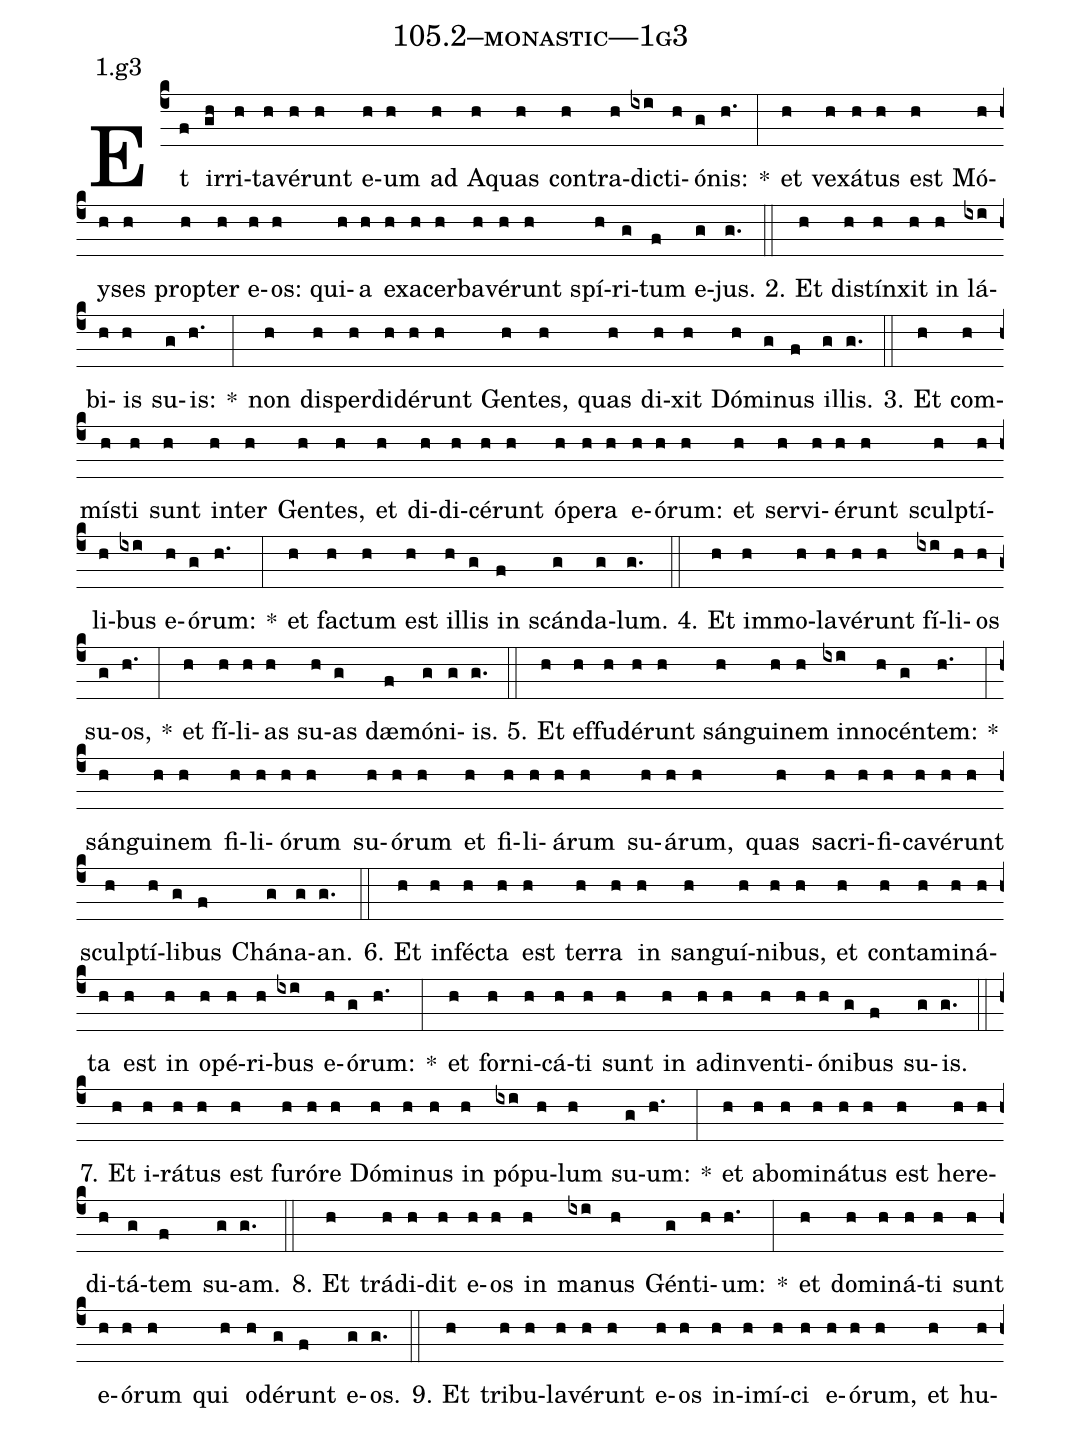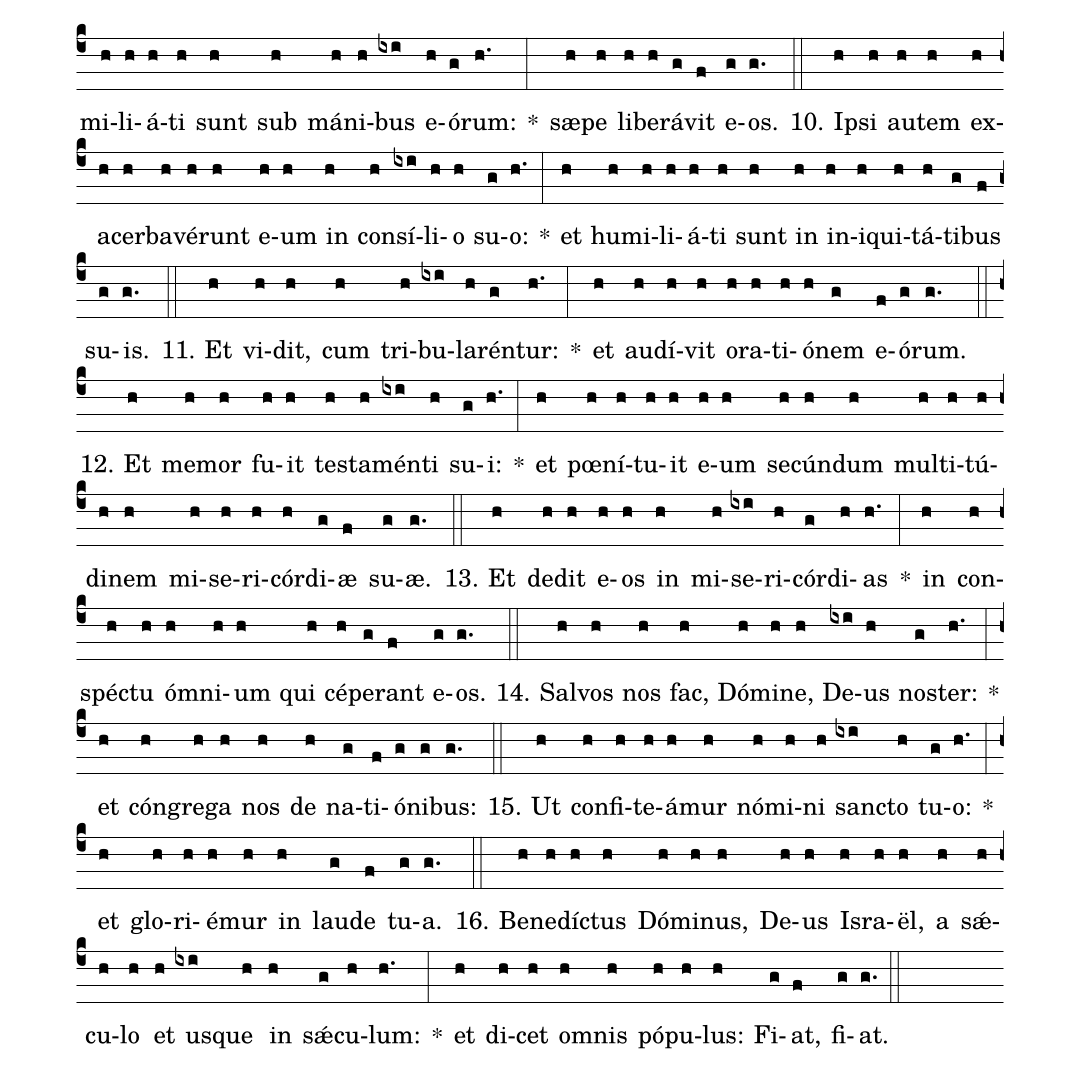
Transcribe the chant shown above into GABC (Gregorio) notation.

name: 105.2--monastic---1g3;
annotation: 1.g3;
%%
(c4)Et(f) ir(gh)ri(h)ta(h)vé(h)runt(h) e(h)um(h) ad(h) A(h)quas(h) con(h)tra(h)dic(ixi)ti(h)ó(g)nis:(h.) *(:) et(h) ve(h)xá(h)tus(h) est(h) Mó(h)y(h)ses(h) prop(h)ter(h) e(h)os:(h) qui(h)a(h) ex(h)a(h)cer(h)ba(h)vé(h)runt(h) spí(h)ri(g)tum(f) e(g)jus.(g.) (::)
2. Et(h) di(h)stín(h)xit(h) in(h) lá(ixi)bi(h)is(h) su(g)is:(h.) *(:) non(h) dis(h)per(h)di(h)dé(h)runt(h) Gen(h)tes,(h) quas(h) di(h)xit(h) Dó(h)mi(g)nus(f) il(g)lis.(g.) (::)
3. Et(h) com(h)mís(h)ti(h) sunt(h) in(h)ter(h) Gen(h)tes,(h) et(h) di(h)di(h)cé(h)runt(h) ó(h)pe(h)ra(h) e(h)ó(h)rum:(h) et(h) ser(h)vi(h)é(h)runt(h) sculp(h)tí(h)li(h)bus(ixi) e(h)ó(g)rum:(h.) *(:) et(h) fac(h)tum(h) est(h) il(h)lis(g) in(f) scán(g)da(g)lum.(g.) (::)
4. Et(h) im(h)mo(h)la(h)vé(h)runt(h) fí(ixi)li(h)os(h) su(g)os,(h.) *(:) et(h) fí(h)li(h)as(h) su(h)as(g) dæ(f)mó(g)ni(g)is.(g.) (::)
5. Et(h) ef(h)fu(h)dé(h)runt(h) sán(h)gui(h)nem(h) in(ixi)no(h)cén(g)tem:(h.) *(:) sán(h)gui(h)nem(h) fi(h)li(h)ó(h)rum(h) su(h)ó(h)rum(h) et(h) fi(h)li(h)á(h)rum(h) su(h)á(h)rum,(h) quas(h) sa(h)cri(h)fi(h)ca(h)vé(h)runt(h) sculp(h)tí(h)li(g)bus(f) Chá(g)na(g)an.(g.) (::)
6. Et(h) in(h)féc(h)ta(h) est(h) ter(h)ra(h) in(h) san(h)guí(h)ni(h)bus,(h) et(h) con(h)ta(h)mi(h)ná(h)ta(h) est(h) in(h) o(h)pé(h)ri(h)bus(ixi) e(h)ó(g)rum:(h.) *(:) et(h) for(h)ni(h)cá(h)ti(h) sunt(h) in(h) ad(h)in(h)ven(h)ti(h)ó(h)ni(g)bus(f) su(g)is.(g.) (::)
7. Et(h) i(h)rá(h)tus(h) est(h) fu(h)ró(h)re(h) Dó(h)mi(h)nus(h) in(h) pó(ixi)pu(h)lum(h) su(g)um:(h.) *(:) et(h) ab(h)o(h)mi(h)ná(h)tus(h) est(h) he(h)re(h)di(h)tá(g)tem(f) su(g)am.(g.) (::)
8. Et(h) trá(h)di(h)dit(h) e(h)os(h) in(h) ma(ixi)nus(h) Gén(g)ti(h)um:(h.) *(:) et(h) do(h)mi(h)ná(h)ti(h) sunt(h) e(h)ó(h)rum(h) qui(h) o(h)dé(g)runt(f) e(g)os.(g.) (::)
9. Et(h) tri(h)bu(h)la(h)vé(h)runt(h) e(h)os(h) in(h)i(h)mí(h)ci(h) e(h)ó(h)rum,(h) et(h) hu(h)mi(h)li(h)á(h)ti(h) sunt(h) sub(h) má(h)ni(h)bus(ixi) e(h)ó(g)rum:(h.) *(:) sæ(h)pe(h) li(h)be(h)rá(g)vit(f) e(g)os.(g.) (::)
10. Ip(h)si(h) au(h)tem(h) ex(h)a(h)cer(h)ba(h)vé(h)runt(h) e(h)um(h) in(h) con(h)sí(ixi)li(h)o(h) su(g)o:(h.) *(:) et(h) hu(h)mi(h)li(h)á(h)ti(h) sunt(h) in(h) in(h)i(h)qui(h)tá(h)ti(g)bus(f) su(g)is.(g.) (::)
11. Et(h) vi(h)dit,(h) cum(h) tri(h)bu(ixi)la(h)rén(g)tur:(h.) *(:) et(h) au(h)dí(h)vit(h) o(h)ra(h)ti(h)ó(h)nem(g) e(f)ó(g)rum.(g.) (::)
12. Et(h) me(h)mor(h) fu(h)it(h) tes(h)ta(h)mén(ixi)ti(h) su(g)i:(h.) *(:) et(h) pœ(h)ní(h)tu(h)it(h) e(h)um(h) se(h)cún(h)dum(h) mul(h)ti(h)tú(h)di(h)nem(h) mi(h)se(h)ri(h)cór(h)di(g)æ(f) su(g)æ.(g.) (::)
13. Et(h) de(h)dit(h) e(h)os(h) in(h) mi(h)se(ixi)ri(h)cór(g)di(h)as(h.) *(:) in(h) con(h)spéc(h)tu(h) óm(h)ni(h)um(h) qui(h) cé(h)pe(g)rant(f) e(g)os.(g.) (::)
14. Sal(h)vos(h) nos(h) fac,(h) Dó(h)mi(h)ne,(h) De(ixi)us(h) nos(g)ter:(h.) *(:) et(h) cón(h)gre(h)ga(h) nos(h) de(h) na(g)ti(f)ó(g)ni(g)bus:(g.) (::)
15. Ut(h) con(h)fi(h)te(h)á(h)mur(h) nó(h)mi(h)ni(h) sanc(ixi)to(h) tu(g)o:(h.) *(:) et(h) glo(h)ri(h)é(h)mur(h) in(h) lau(g)de(f) tu(g)a.(g.) (::)
16. Be(h)ne(h)díc(h)tus(h) Dó(h)mi(h)nus,(h) De(h)us(h) Is(h)ra(h)ël,(h) a(h) sǽ(h)cu(h)lo(h) et(h) us(ixi)que(h) in(h) sǽ(g)cu(h)lum:(h.) *(:) et(h) di(h)cet(h) om(h)nis(h) pó(h)pu(h)lus:(h) Fi(g)at,(f) fi(g)at.(g.) (::)
